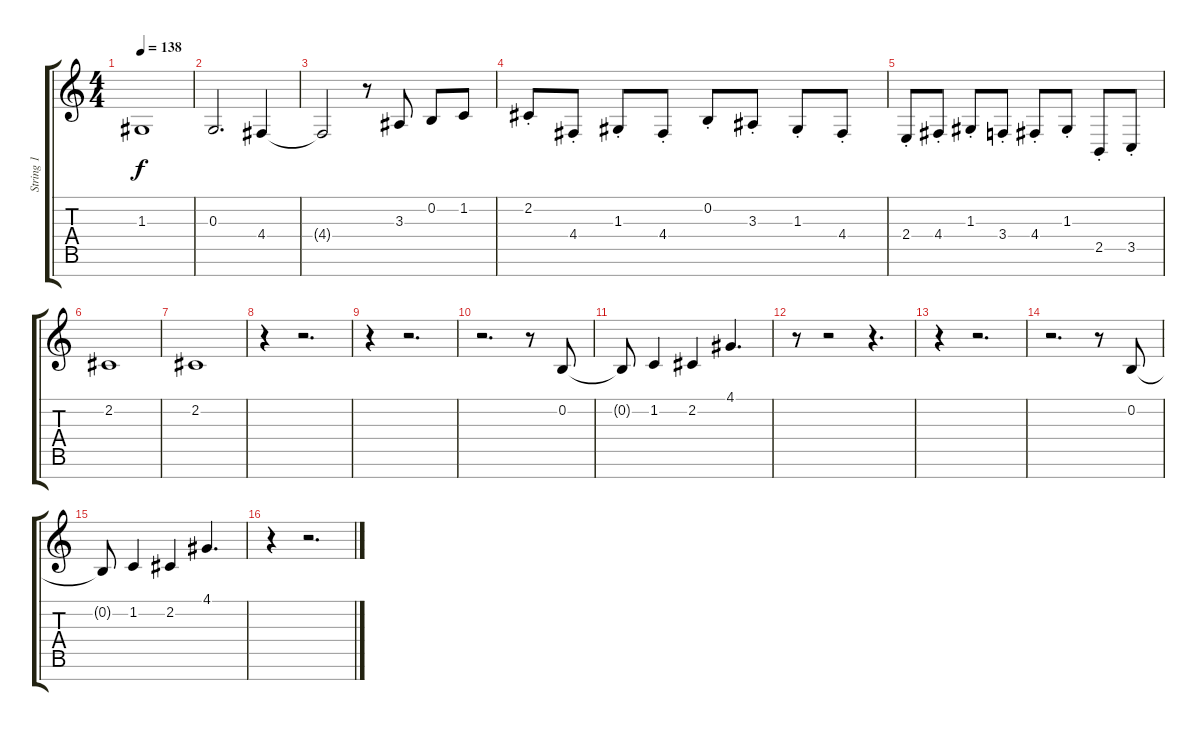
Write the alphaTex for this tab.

\track ("String 1" "String 1") {instrument stringensemble1}
\staff {score tabs}
\tuning (E4 B3 G3 D3 A2 E2 B1) {hide}
\ts (4 4)
\tempo 138
\clef g2
\ks c
1.3{t}.1{dy f} |
0.3.2{d} 4.4.4 |
4.4{t}.2 r.8 3.3.8 0.2.8 1.2.8 |
2.2{st}.8 4.4{st}.8 1.3{st}.8 4.4{st}.8 0.2{st}.8 3.3{st}.8 1.3{st}.8 4.4{st}.8 |
2.4{st}.8 4.4{st}.8 1.3{st}.8 3.4{st}.8 4.4{st}.8 1.3{st}.8 2.5{st}.8 3.5{st}.8 |
2.2.1 |
2.2.1 |
r.4 r.2{d} |
r.4 r.2{d} |
r.2{d} r.8 0.2.8 |
0.2{t}.8 1.2.4 2.2.4 4.1.4{d} |
r.8 r.2 r.4{d} |
r.4 r.2{d} |
r.2{d} r.8 0.2.8 |
0.2{t}.8 1.2.4 2.2.4 4.1.4{d} |
r.4 r.2{d}
